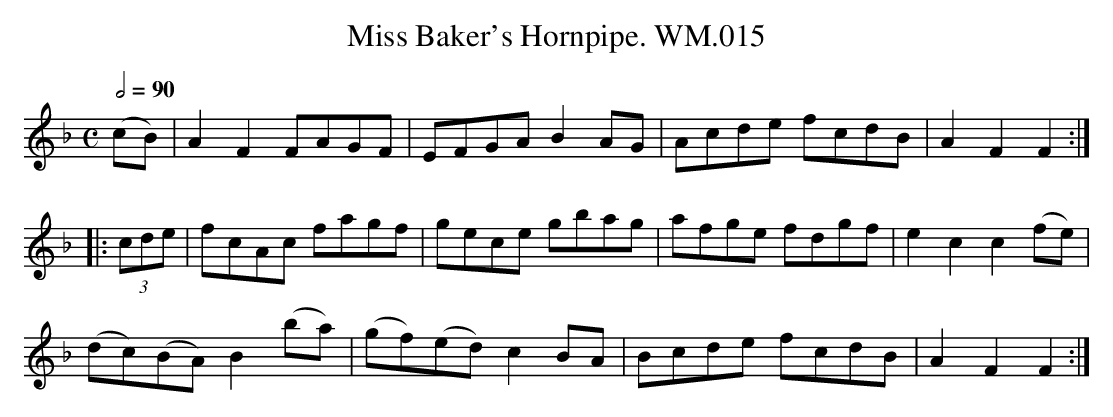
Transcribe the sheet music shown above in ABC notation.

X:1
T:Miss Baker's Hornpipe. WM.015
M:C
L:1/8
Q:1/2=90
K:F
(cB)|A2F2FAGF|EFGAB2AG|Acde fcdB|A2F2F2:|
|:(3cde|fcAc fagf|gece gbag|afge fdgf|e2c2c2(fe)|
(dc)(BA)B2(ba)|(gf)(ed)c2BA|Bcde fcdB|A2F2F2:|
